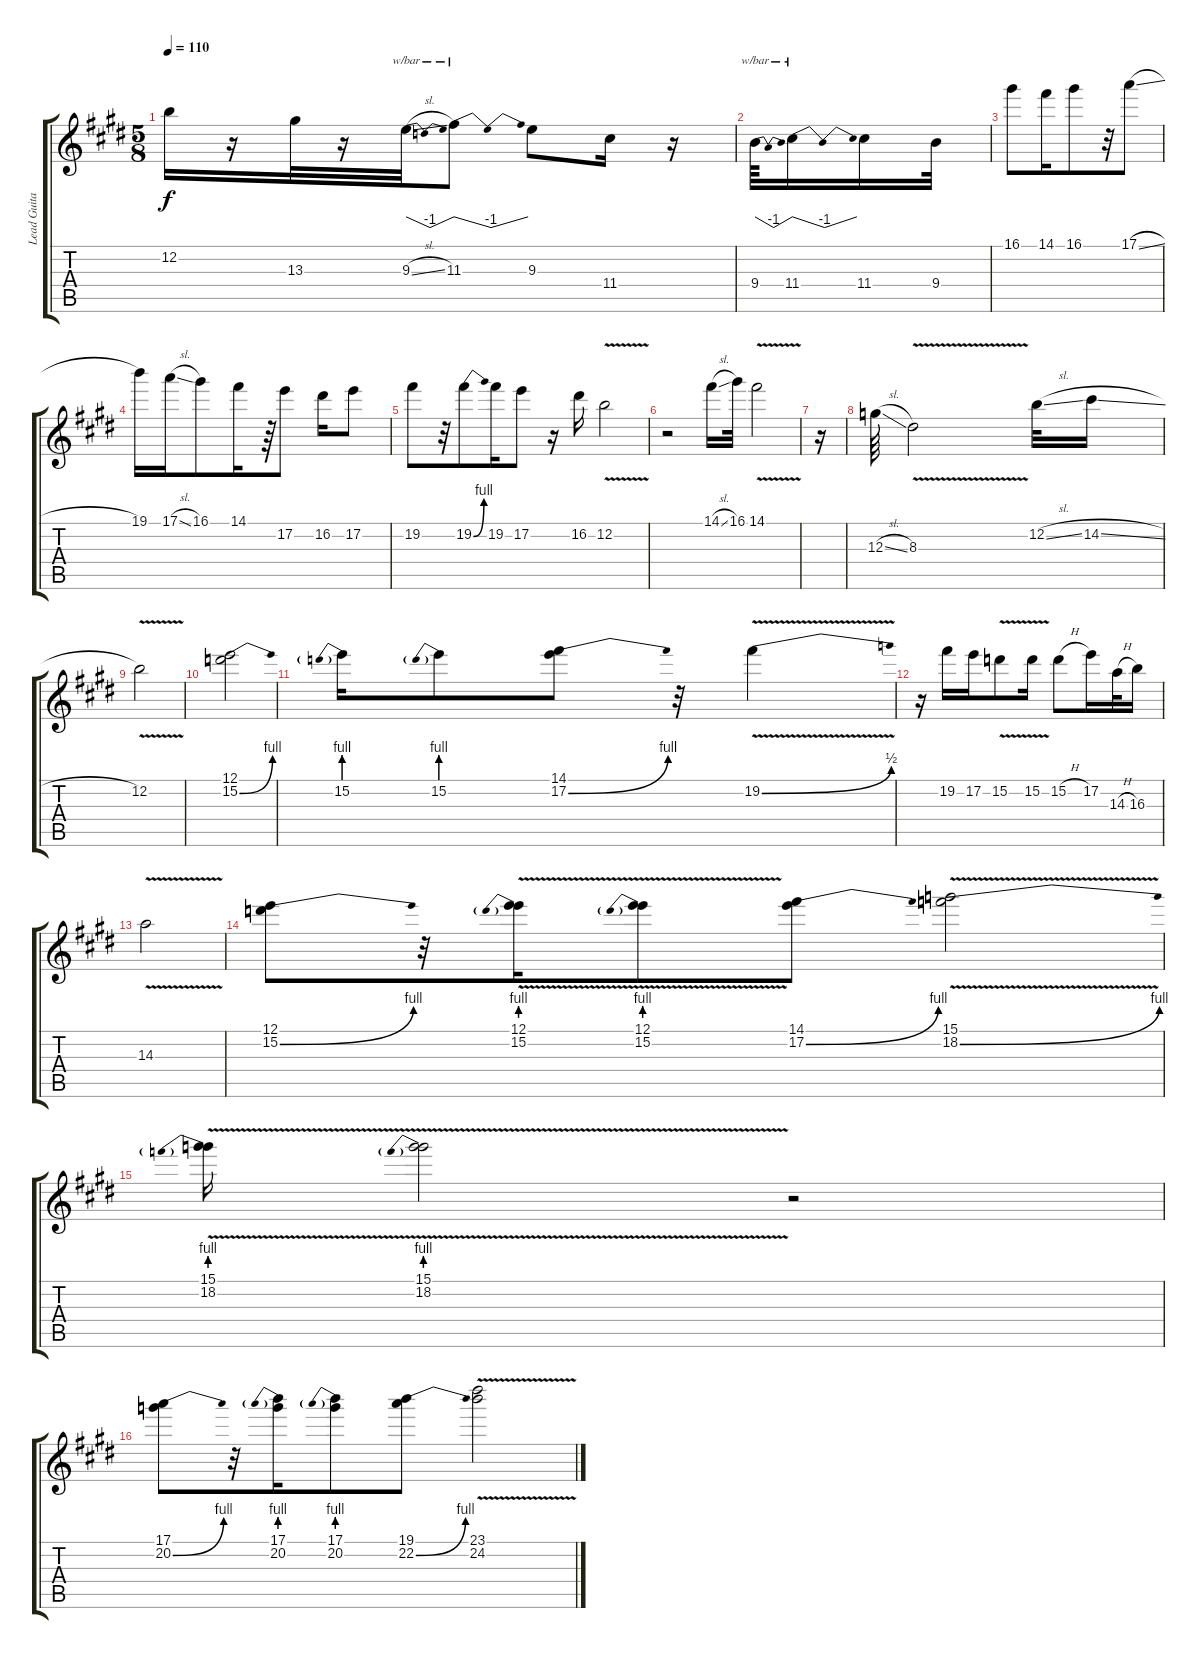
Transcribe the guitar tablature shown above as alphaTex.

\track ("Lead Guitar 1" "Lead Guita") {instrument overdrivenguitar}
\staff {score tabs}
\tuning (E4 B3 G3 D3 A2 E2) {hide}
\ts (5 8)
\tempo 110
\clef g2
\ks e
12.2.16{dy f} r.16 13.3.32 r.16 9.3{sl}.32{tbe (dip default 0 0 30 -4 60 0)} 11.3.8{tbe (dip default 0 0 30 -4 60 0)} 9.3.8 11.4.16 r.16 |
9.4.64{tbe (dip default 0 0 30 -4 60 0)} 11.4.16{tbe (dip default 0 0 30 -4 60 0)} 11.4.16 9.4.32 |
16.1.8 14.1.16 16.1.8 r.32 17.1{sl}.8 |
19.1.16 17.1{sl}.16 16.1.8 14.1.16 r.64 17.2.8 16.2.16 17.2.8 |
19.2.8 r.32 19.2{be (bend 0 0 60 4)}.8 19.2.16 17.2.8 r.16 16.2.16 12.2{v}.2 |
r.2 14.1{sl}.16 16.1.32 14.1{v}.2 |
r.16 |
12.3{sl}.64 8.3{v}.2 12.2{sl}.32 14.2{sl}.16 |
12.2{v}.2 |
(12.1 15.2{be (bend 0 0 60 4)}).2 |
15.2{be (prebend 0 4 60 4)}.16 15.2{be (prebend 0 4 60 4)}.8 (14.1 17.2{be (bend 0 0 60 4)}).8 r.32 19.2{be (bend 0 0 60 2) v}.4 |
r.16 19.2.16 17.2.16 15.2{v}.8 15.2{v}.16 15.2{h}.8 17.2.16 14.3{h}.32 16.3.16 |
14.3{v}.2 |
(12.1 15.2{be (bend 0 0 60 4)}).8 r.32 (12.1 15.2{be (prebend 0 4 60 4) v}).16 (12.1 15.2{be (prebend 0 4 60 4) v}).8 (14.1 17.2{be (bend 0 0 60 4)}).8 (15.1 18.2{be (bend 0 0 60 4) v}).2 |
(15.1 18.2{be (prebend 0 4 60 4) v}).16 (15.1 18.2{be (prebend 0 4 60 4) v}).2 r.2 |
(17.1 20.2{be (bend 0 0 60 4)}).8 r.32 (17.1{be (prebend 0 4 60 4)} 20.2).16 (17.1{be (prebend 0 4 60 4)} 20.2).8 (19.1 22.2{be (bend 0 0 60 4)}).8 (23.1 24.2{v}).2
